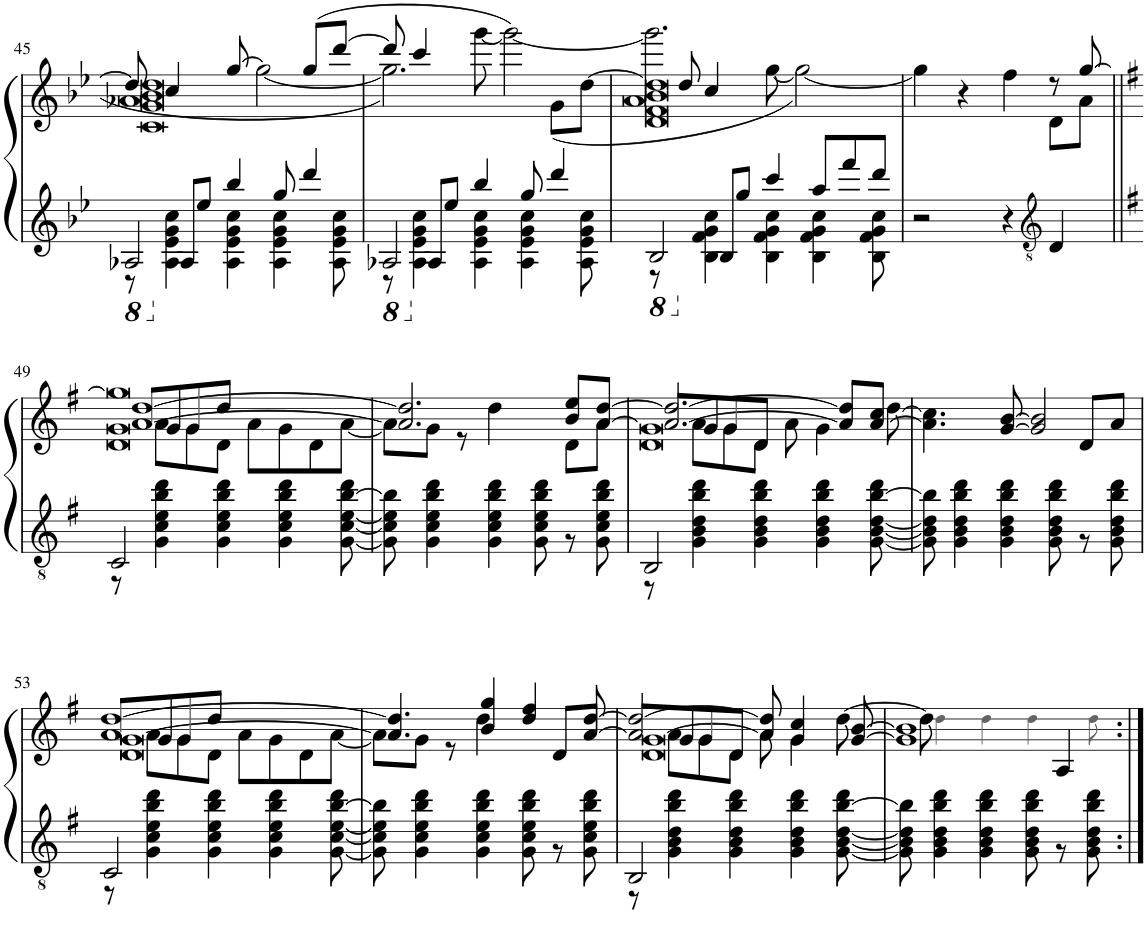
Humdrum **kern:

**kern	**kern
*part1	*part1
*staff2	*staff1
*I"Piano	*
*I'Pno.	*
!!LO:PB:g=z
*clefG2	*clefG2
*k[b-e-]	*k[b-e-]
*M4/4	*M4/4
*8ba	*
=45	=45
*^	*^
*	*^	*	*^
2AA-X/	8r	8ryy	2ryy	8dd/]	1c 1g 1a-X 1b- 1dd
*X8ba	*	*	*	*	*
.	4A-\ 4e-\ 4g\ 4cc\	8A-/L	.	4cc/	.
.	.	8ee-/J	.	.	.
.	4A-\ 4e-\ 4g\ 4cc\	4bb-/	.	[8gg/	.
2ryy	.	.	4ryy	2gg\_	.
.	4A-\ 4e-\ 4g\ 4cc\	8gg/	.	.	.
.	.	4ddd/	(8gg/L	.	.
.	8A-\ 8e-\ 8g\ 8cc\	.	[8ddd/J	.	.
*	*	*	*v	*v	*v
=46	=46	=46	=46
*8ba	*	*	*
*	*	*	*^
2AA-X/	8r	8ryy	8ddd/]	2.gg\]
*X8ba	*	*	*	*
.	4A-\ 4e-\ 4g\ 4cc\	8A-/L	4ccc/	.
.	.	8ee-/J	.	.
.	4A-\ 4e-\ 4g\ 4cc\	4bb-/	[8ggg\	.
2ryy	.	.	2ggg\_)	.
.	4A-\ 4e-\ 4g\ 4cc\	8gg/	.	.
.	.	4ddd/	.	(8g\L
.	8A-\ 8e-\ 8g\ 8cc\	.	.	[>8dd\J
*	*	*	*v	*v
=47	=47	=47	=47
*8ba	*	*	*
*	*	*	*^
*	*	*	*	*^
2BB-/	8r	8ryy	2.ggg\]	8dd/]	1d 1f 1a 1b- 1dd
*X8ba	*	*	*	*	*
.	4B-\ 4f\ 4g\ 4cc\	8B-/L	.	4cc/	.
.	.	8gg/J	.	.	.
.	4B-\ 4f\ 4g\ 4cc\	4ccc/	.	[8gg\	.
2ryy	.	.	.	2gg\_)	.
.	4B-\ 4f\ 4g\ 4cc\	8aa/L	.	.	.
.	.	8fff/	4ryy	.	.
.	8B-\ 8f\ 8g\ 8cc\	8ddd/J	.	.	.
*v	*v	*v	*	*	*
*	*	*v	*v
=48	=48	=48
2r	4ryy	4gg\]
.	4r	4ryy
4r	4ff\	4ryy
*clefGv2	*	*
4D/	8r	8d\L
.	[8gg/	8a\J
*	*v	*v
!!LO:LB:g=z
=49||	=49||
*k[f#]	*k[f#]
*^	*^
*	*	*	*^
*	*	*	*	*^
2C/	8r	[1a [1dd	8ryy	8ai/L	1d 1g 1gg]
.	4G\ 4c\ 4e\ 4b\ 4dd\	.	8a\L	8g/	.
.	.	.	8g\	8gi/	.
.	4G\ 4c\ 4e\ 4b\ 4dd\	.	8d\J	8dd/J	.
2ryy	.	.	8a\L	2ryy	.
.	4G\ 4c\ 4e\ 4b\ 4dd\	.	8g\	.	.
.	.	.	8d\	.	.
.	[8G\ [8c\ [8e\ [>8b\ 8dd\	.	[8a\J	.	.
*	*	*	*	*v	*v
=50	=50	=50	=50	=50
1ryy	8G\] 8c\] 8e\] 8b\]	2.a/] 2.dd/]	8a\L]	2.ryy
.	4G\ 4c\ 4e\ 4b\ 4dd\	.	8g\J	.
.	.	.	8r	.
.	4G\ 4c\ 4e\ 4b\ 4dd\	.	4dd\	.
.	8G\ 8c\ 8e\ 8b\ 8dd\	.	4.ryy	.
.	8r	8b/ 8ee/L	.	8d\L
.	8G\ 8c\ 8e\ 8b\ 8dd\	[8a/ [8dd/J	.	8a\J
=51	=51	=51	=51	=51
*	*	*	*	*^
2BB/	8r	2.a/_ 2.dd/_	8ryy	8a/L	1d 1g
.	4G\ 4B\ 4d\ 4b\ 4dd\	.	8a\L	8g/	.
.	.	.	8g\	8g/	.
.	4G\ 4B\ 4d\ 4b\ 4dd\	.	8d\J	8d/J	.
2ryy	.	.	8a\	2ryy	.
.	4G\ 4B\ 4d\ 4b\ 4dd\	.	4g\	.	.
.	.	8a/] 8dd/]L	.	.	.
.	[8G\ [8B\ [8d\ [>8b\ 8dd\	[8a/ [8cc/J	8dd\	.	.
*	*	*	*v	*v	*v
=52	=52	=52	=52
1ryy	8G\] 8B\] 8d\] 8b\]	4.a\] 4.cc\]	2.ryy
.	4G\ 4B\ 4d\ 4b\ 4dd\	.	.
.	4G\ 4B\ 4d\ 4b\ 4dd\	[8g/ [8b/	.
.	.	2g/] 2b/]	.
.	8G\ 8B\ 8d\ 8b\ 8dd\	.	.
.	8r	.	8d/L
.	8G\ 8B\ 8d\ 8b\ 8dd\	.	8a/J
!!LO:LB:g=z
=53	=53	=53	=53
*	*	*^	*^
2C/	8r	[1a [1dd	8ryy	8a/L	1d 1g
.	4G\ 4c\ 4e\ 4b\ 4dd\	.	8a\L	8g/	.
.	.	.	8g\	8g/	.
.	4G\ 4c\ 4e\ 4b\ 4dd\	.	8d\J	8dd/J	.
2ryy	.	.	8a\L	2ryy	.
.	4G\ 4c\ 4e\ 4b\ 4dd\	.	8g\	.	.
.	.	.	8d\	.	.
.	[8G\ [8c\ [8e\ [>8b\ 8dd\	.	[8a\J	.	.
*	*	*	*	*v	*v
=54	=54	=54	=54	=54
1ryy	8G\] 8c\] 8e\] 8b\]	4.a/] 4.dd/]	8a\L]	2.ryy
.	4G\ 4c\ 4e\ 4b\ 4dd\	.	8g\J	.
.	.	.	8r	.
.	4G\ 4c\ 4e\ 4b\ 4dd\	4b/ 4gg/	4dd\	.
.	8G\ 8c\ 8e\ 8b\ 8dd\	4dd/ 4ff#/	4.ryy	.
.	8r	.	.	8d/L
.	8G\ 8c\ 8e\ 8b\ 8dd\	[8a/ [8dd/	.	8a/J
=55	=55	=55	=55	=55
*	*	*	*	*^
2BB/	8r	2a/_ 2dd/_	8ryy	8a/L	1d 1g
.	4G\ 4B\ 4d\ 4b\ 4dd\	.	8a\L	8g/	.
.	.	.	8g\	8g/	.
.	4G\ 4B\ 4d\ 4b\ 4dd\	.	8d\J	8d/J	.
2ryy	.	8a/] 8dd/]	8a\	2ryy	.
.	4G\ 4B\ 4d\ 4b\ 4dd\	4g/ 4cc/	4g\	.	.
.	[8G\ [8B\ [8d\ [>8b\ 8dd\	[8g/ [8b/	[>8dd\	.	.
*	*	*	*	*v	*v
=56	=56	=56	=56	=56
1ryy	8G\] 8B\] 8d\] 8b\]	1g] 1b]	8dd\]	2.ryy
.	4G\ 4B\ 4d\ 4b\ 4dd\	.	4dd!i\	.
.	4G\ 4B\ 4d\ 4b\ 4dd\	.	4dd!i\	.
.	8G\ 8B\ 8d\ 8b\ 8dd\	.	4dd!i\	.
.	8r	.	.	4A/
.	8G\ 8B\ 8d\ 8b\ 8dd\	.	8dd!i\	.
*v	*v	*	*	*
*	*v	*v	*v
=:|!	=:|!
*-	*-
